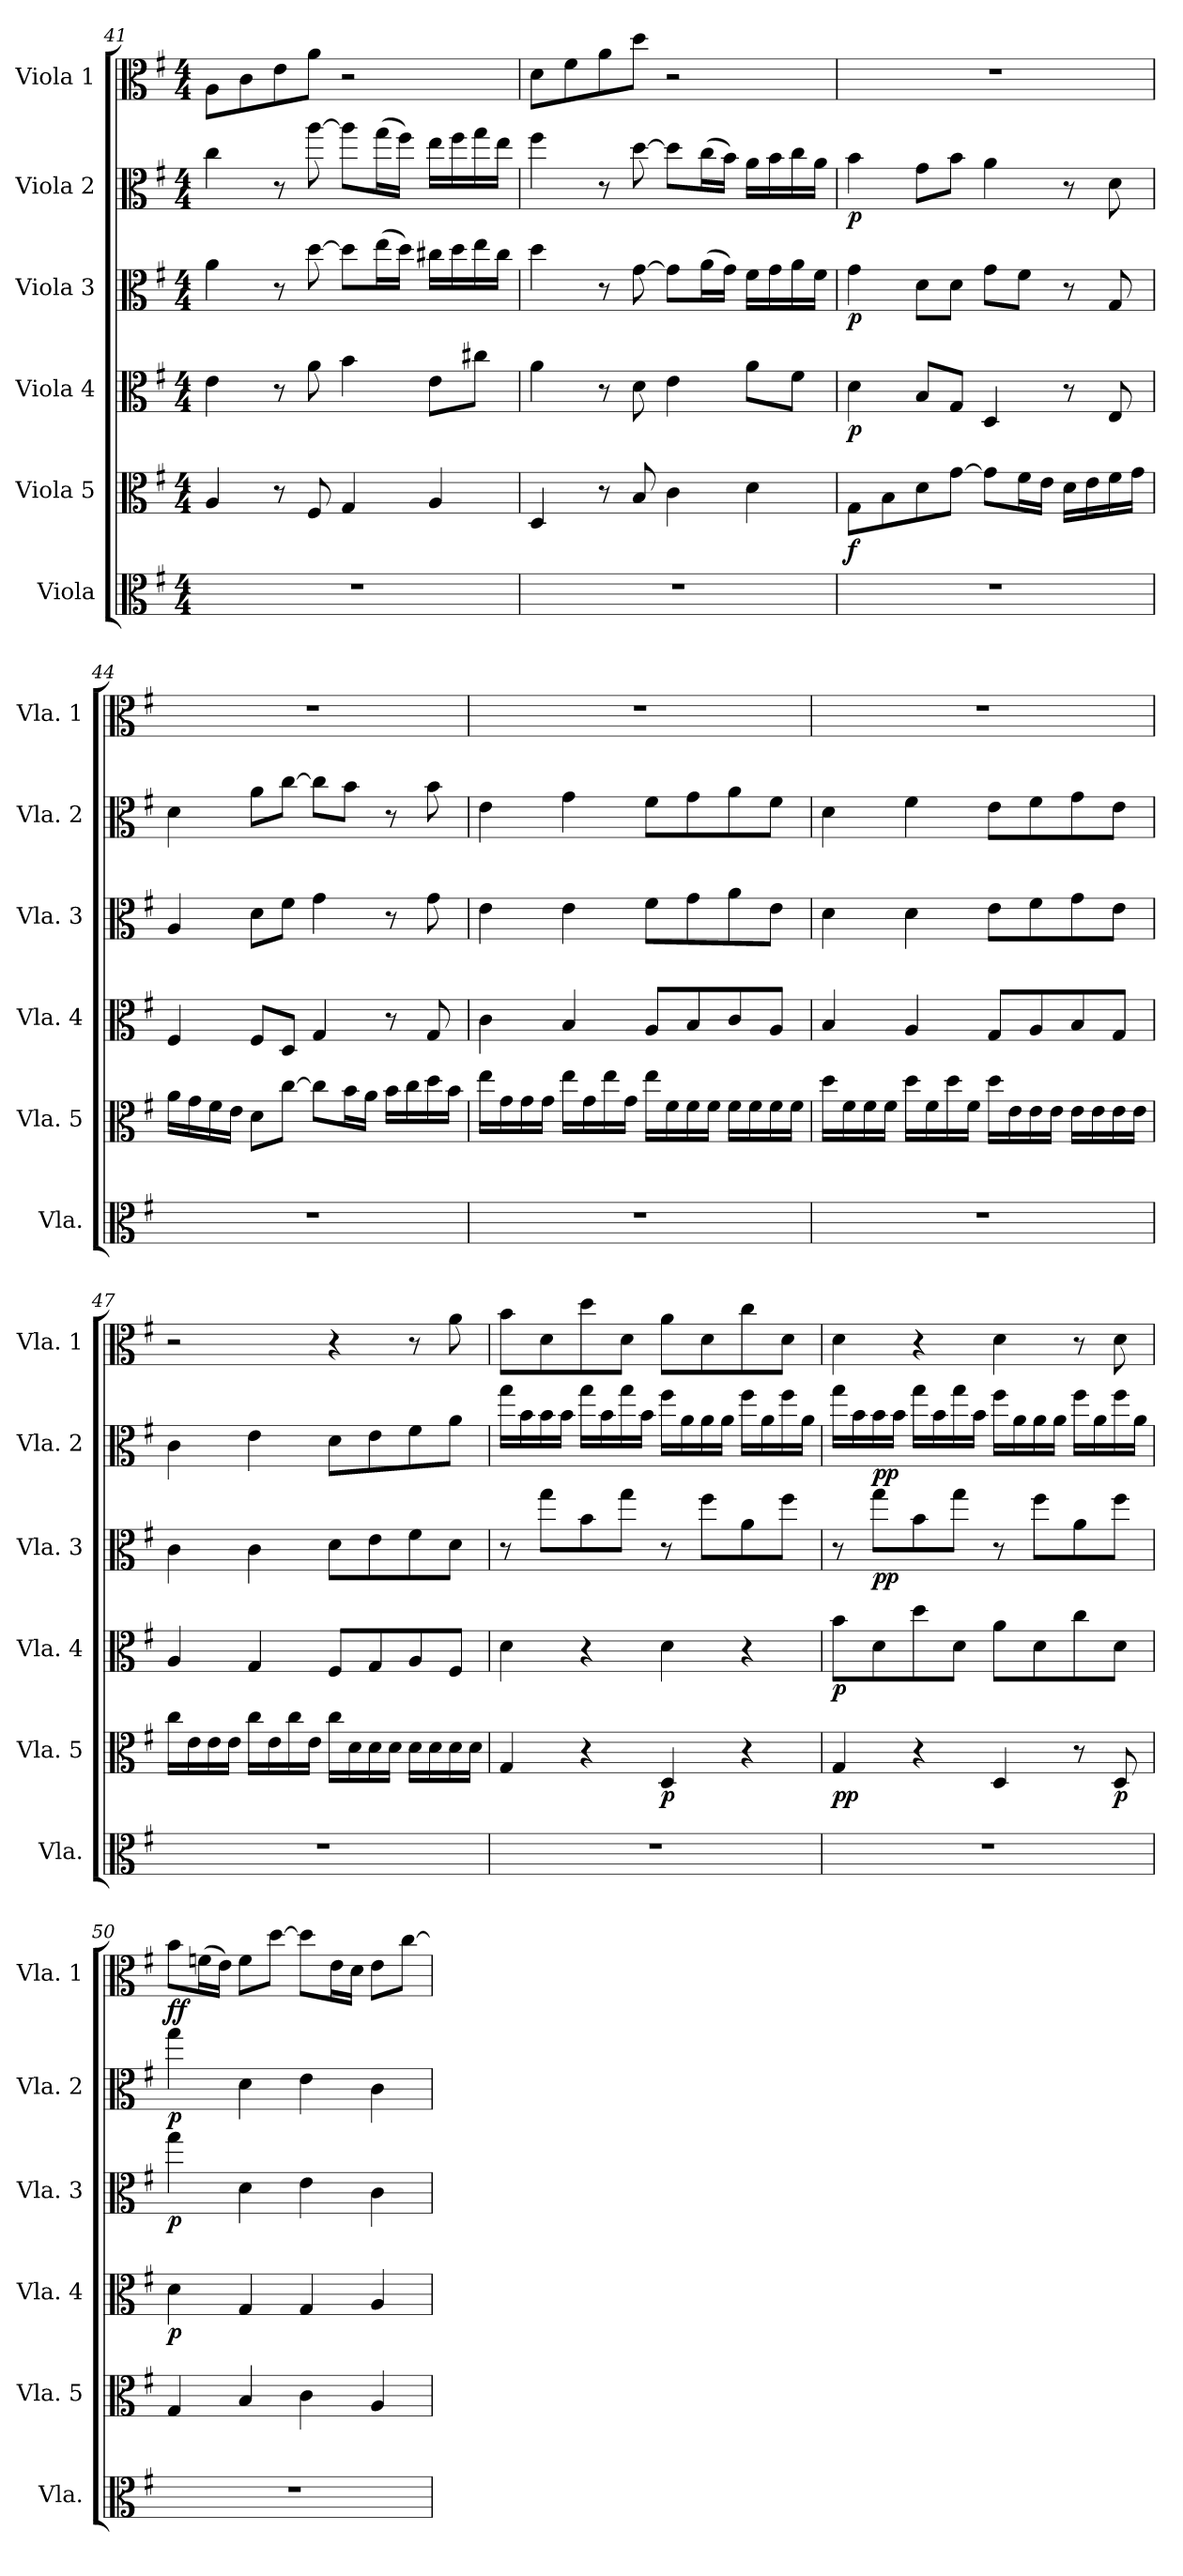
**kern	**kern	**dynam	**kern	**dynam	**kern	**dynam	**kern	**dynam	**kern	**dynam
*part6	*part5	*part5	*part4	*part4	*part3	*part3	*part2	*part2	*part1	*part1
*staff6	*staff5	*staff5	*staff4	*staff4	*staff3	*staff3	*staff2	*staff2	*staff1	*staff1
*I"Viola	*I"Viola 5	*	*I"Viola 4	*	*I"Viola 3	*	*I"Viola 2	*	*I"Viola 1	*
*I'Vla.	*I'Vla. 5	*	*I'Vla. 4	*	*I'Vla. 3	*	*I'Vla. 2	*	*I'Vla. 1	*
*clefC3	*clefC3	*	*clefC3	*	*clefC3	*	*clefC3	*	*clefC3	*
*k[f#]	*k[f#]	*	*k[f#]	*	*k[f#]	*	*k[f#]	*	*k[f#]	*
*M4/4	*M4/4	*	*M4/4	*	*M4/4	*	*M4/4	*	*M4/4	*
=41	=41	=41	=41	=41	=41	=41	=41	=41	=41	=41
1r	4A/	.	4e\	.	4a\	.	4cc\	.	8A\L	.
.	.	.	.	.	.	.	.	.	8c\	.
.	8r	.	8r	.	8r	.	8r	.	8e\	.
.	8F#/	.	8a\	.	[8dd\	.	[8aa\	.	8a\J	.
.	4G/	.	4b\	.	8dd\L]	.	8aa\L]	.	2r	.
.	.	.	.	.	(16ee\L	.	(16gg\L	.	.	.
.	.	.	.	.	16dd\JJ)	.	16ff#\JJ)	.	.	.
.	4A/	.	8e\L	.	16cc#X\LL	.	16ee\LL	.	.	.
.	.	.	.	.	16dd\	.	16ff#\	.	.	.
.	.	.	8cc#X\J	.	16ee\	.	16gg\	.	.	.
.	.	.	.	.	16cc#\JJ	.	16ee\JJ	.	.	.
=42	=42	=42	=42	=42	=42	=42	=42	=42	=42	=42
1r	4D/	.	4a\	.	4dd\	.	4ff#\	.	8d\L	.
.	.	.	.	.	.	.	.	.	8f#\	.
.	8r	.	8r	.	8r	.	8r	.	8a\	.
.	8B/	.	8d\	.	[8g\	.	[8dd\	.	8dd\J	.
.	4c\	.	4e\	.	8g\L]	.	8dd\L]	.	2r	.
.	.	.	.	.	(16a\L	.	(16cc\L	.	.	.
.	.	.	.	.	16g\JJ)	.	16b\JJ)	.	.	.
.	4d\	.	8a\L	.	16f#\LL	.	16a\LL	.	.	.
.	.	.	.	.	16g\	.	16b\	.	.	.
.	.	.	8f#\J	.	16a\	.	16cc\	.	.	.
.	.	.	.	.	16f#\JJ	.	16a\JJ	.	.	.
=43	=43	=43	=43	=43	=43	=43	=43	=43	=43	=43
!	!	!LO:DY:b	!	!LO:DY:b	!	!LO:DY:b	!	!LO:DY:b	!	!
1r	8G\L	f	4d\	p	4g\	p	4b\	p	1r	.
.	8B\	.	.	.	.	.	.	.	.	.
.	8d\	.	8B/L	.	8d\L	.	8g\L	.	.	.
.	[8g\J	.	8G/J	.	8d\J	.	8b\J	.	.	.
.	8g\L]	.	4D/	.	8g\L	.	4a\	.	.	.
.	16f#\L	.	.	.	8f#\J	.	.	.	.	.
.	16e\JJ	.	.	.	.	.	.	.	.	.
.	16d\LL	.	8r	.	8r	.	8r	.	.	.
.	16e\	.	.	.	.	.	.	.	.	.
.	16f#\	.	8E/	.	8G/	.	8d\	.	.	.
.	16g\JJ	.	.	.	.	.	.	.	.	.
=44	=44	=44	=44	=44	=44	=44	=44	=44	=44	=44
1r	16a\LL	.	4F#/	.	4A/	.	4d\	.	1r	.
.	16g\	.	.	.	.	.	.	.	.	.
.	16f#\	.	.	.	.	.	.	.	.	.
.	16e\JJ	.	.	.	.	.	.	.	.	.
.	8d\L	.	8F#/L	.	8d\L	.	8a\L	.	.	.
.	[8cc\J	.	8D/J	.	8f#\J	.	[8cc\J	.	.	.
.	8cc\L]	.	4G/	.	4g\	.	8cc\L]	.	.	.
.	16b\L	.	.	.	.	.	8b\J	.	.	.
.	16a\JJ	.	.	.	.	.	.	.	.	.
.	16b\LL	.	8r	.	8r	.	8r	.	.	.
.	16cc\	.	.	.	.	.	.	.	.	.
.	16dd\	.	8G/	.	8g\	.	8b\	.	.	.
.	16b\JJ	.	.	.	.	.	.	.	.	.
=45	=45	=45	=45	=45	=45	=45	=45	=45	=45	=45
1r	16ee\LL	.	4c\	.	4e\	.	4e\	.	1r	.
.	16g\	.	.	.	.	.	.	.	.	.
.	16g\	.	.	.	.	.	.	.	.	.
.	16g\JJ	.	.	.	.	.	.	.	.	.
.	16ee\LL	.	4B/	.	4e\	.	4g\	.	.	.
.	16g\	.	.	.	.	.	.	.	.	.
.	16ee\	.	.	.	.	.	.	.	.	.
.	16g\JJ	.	.	.	.	.	.	.	.	.
.	16ee\LL	.	8A/L	.	8f#\L	.	8f#\L	.	.	.
.	16f#\	.	.	.	.	.	.	.	.	.
.	16f#\	.	8B/	.	8g\	.	8g\	.	.	.
.	16f#\JJ	.	.	.	.	.	.	.	.	.
.	16f#\LL	.	8c/	.	8a\	.	8a\	.	.	.
.	16f#\	.	.	.	.	.	.	.	.	.
.	16f#\	.	8A/J	.	8e\J	.	8f#\J	.	.	.
.	16f#\JJ	.	.	.	.	.	.	.	.	.
!!LO:PB:g=z
=46	=46	=46	=46	=46	=46	=46	=46	=46	=46	=46
1r	16dd\LL	.	4B/	.	4d\	.	4d\	.	1r	.
.	16f#\	.	.	.	.	.	.	.	.	.
.	16f#\	.	.	.	.	.	.	.	.	.
.	16f#\JJ	.	.	.	.	.	.	.	.	.
.	16dd\LL	.	4A/	.	4d\	.	4f#\	.	.	.
.	16f#\	.	.	.	.	.	.	.	.	.
.	16dd\	.	.	.	.	.	.	.	.	.
.	16f#\JJ	.	.	.	.	.	.	.	.	.
.	16dd\LL	.	8G/L	.	8e\L	.	8e\L	.	.	.
.	16e\	.	.	.	.	.	.	.	.	.
.	16e\	.	8A/	.	8f#\	.	8f#\	.	.	.
.	16e\JJ	.	.	.	.	.	.	.	.	.
.	16e\LL	.	8B/	.	8g\	.	8g\	.	.	.
.	16e\	.	.	.	.	.	.	.	.	.
.	16e\	.	8G/J	.	8e\J	.	8e\J	.	.	.
.	16e\JJ	.	.	.	.	.	.	.	.	.
=47	=47	=47	=47	=47	=47	=47	=47	=47	=47	=47
1r	16cc\LL	.	4A/	.	4c\	.	4c\	.	2r	.
.	16e\	.	.	.	.	.	.	.	.	.
.	16e\	.	.	.	.	.	.	.	.	.
.	16e\JJ	.	.	.	.	.	.	.	.	.
.	16cc\LL	.	4G/	.	4c\	.	4e\	.	.	.
.	16e\	.	.	.	.	.	.	.	.	.
.	16cc\	.	.	.	.	.	.	.	.	.
.	16e\JJ	.	.	.	.	.	.	.	.	.
.	16cc\LL	.	8F#/L	.	8d\L	.	8d\L	.	4r	.
.	16d\	.	.	.	.	.	.	.	.	.
.	16d\	.	8G/	.	8e\	.	8e\	.	.	.
.	16d\JJ	.	.	.	.	.	.	.	.	.
.	16d\LL	.	8A/	.	8f#\	.	8f#\	.	8r	.
.	16d\	.	.	.	.	.	.	.	.	.
.	16d\	.	8F#/J	.	8d\J	.	8a\J	.	8a\	.
.	16d\JJ	.	.	.	.	.	.	.	.	.
=48	=48	=48	=48	=48	=48	=48	=48	=48	=48	=48
1r	4G/	.	4d\	.	8r	.	16gg\LL	.	8b\L	.
.	.	.	.	.	.	.	16b\	.	.	.
.	.	.	.	.	8gg\L	.	16b\	.	8d\	.
.	.	.	.	.	.	.	16b\JJ	.	.	.
.	4r	.	4r	.	8b\	.	16gg\LL	.	8dd\	.
.	.	.	.	.	.	.	16b\	.	.	.
.	.	.	.	.	8gg\J	.	16gg\	.	8d\J	.
.	.	.	.	.	.	.	16b\JJ	.	.	.
!	!	!LO:DY:b	!	!	!	!	!	!	!	!
.	4D/	p	4d\	.	8r	.	16ff#\LL	.	8a\L	.
.	.	.	.	.	.	.	16a\	.	.	.
.	.	.	.	.	8ff#\L	.	16a\	.	8d\	.
.	.	.	.	.	.	.	16a\JJ	.	.	.
.	4r	.	4r	.	8a\	.	16ff#\LL	.	8cc\	.
.	.	.	.	.	.	.	16a\	.	.	.
.	.	.	.	.	8ff#\J	.	16ff#\	.	8d\J	.
.	.	.	.	.	.	.	16a\JJ	.	.	.
=49	=49	=49	=49	=49	=49	=49	=49	=49	=49	=49
!	!	!LO:DY:b	!	!LO:DY:b	!	!	!	!	!	!
1r	4G/	pp	8b\L	p	8r	.	16gg\LL	.	4d\	.
.	.	.	.	.	.	.	16b\	.	.	.
!	!	!	!	!	!	!LO:DY:b	!	!LO:DY:b	!	!
.	.	.	8d\	.	8gg\L	pp	16b\	pp	.	.
.	.	.	.	.	.	.	16b\JJ	.	.	.
.	4r	.	8dd\	.	8b\	.	16gg\LL	.	4r	.
.	.	.	.	.	.	.	16b\	.	.	.
.	.	.	8d\J	.	8gg\J	.	16gg\	.	.	.
.	.	.	.	.	.	.	16b\JJ	.	.	.
.	4D/	.	8a\L	.	8r	.	16ff#\LL	.	4d\	.
.	.	.	.	.	.	.	16a\	.	.	.
.	.	.	8d\	.	8ff#\L	.	16a\	.	.	.
.	.	.	.	.	.	.	16a\JJ	.	.	.
.	8r	.	8cc\	.	8a\	.	16ff#\LL	.	8r	.
.	.	.	.	.	.	.	16a\	.	.	.
!	!	!LO:DY:b	!	!	!	!	!	!	!	!
.	8D/	p	8d\J	.	8ff#\J	.	16ff#\	.	8d\	.
.	.	.	.	.	.	.	16a\JJ	.	.	.
=50	=50	=50	=50	=50	=50	=50	=50	=50	=50	=50
!	!	!	!	!LO:DY:b	!	!LO:DY:b	!	!LO:DY:b	!	!LO:DY:b
!	!	!	!	!	!	!	!	!	!	!LO:DY:n=1:b
1r	4G/	.	4d\	p	4gg\	p	4gg\	p	8b\L	f f
.	.	.	.	.	.	.	.	.	(16fn\L	.
.	.	.	.	.	.	.	.	.	16e\JJ)	.
.	4B/	.	4G/	.	4d\	.	4d\	.	8f\L	.
.	.	.	.	.	.	.	.	.	[8dd\J	.
.	4c\	.	4G/	.	4e\	.	4e\	.	8dd\L]	.
.	.	.	.	.	.	.	.	.	16e\L	.
.	.	.	.	.	.	.	.	.	16d\JJ	.
.	4A/	.	4A/	.	4c\	.	4c\	.	8e\L	.
.	.	.	.	.	.	.	.	.	[8cc\J	.
=	=	=	=	=	=	=	=	=	=	=
*-	*-	*-	*-	*-	*-	*-	*-	*-	*-	*-
